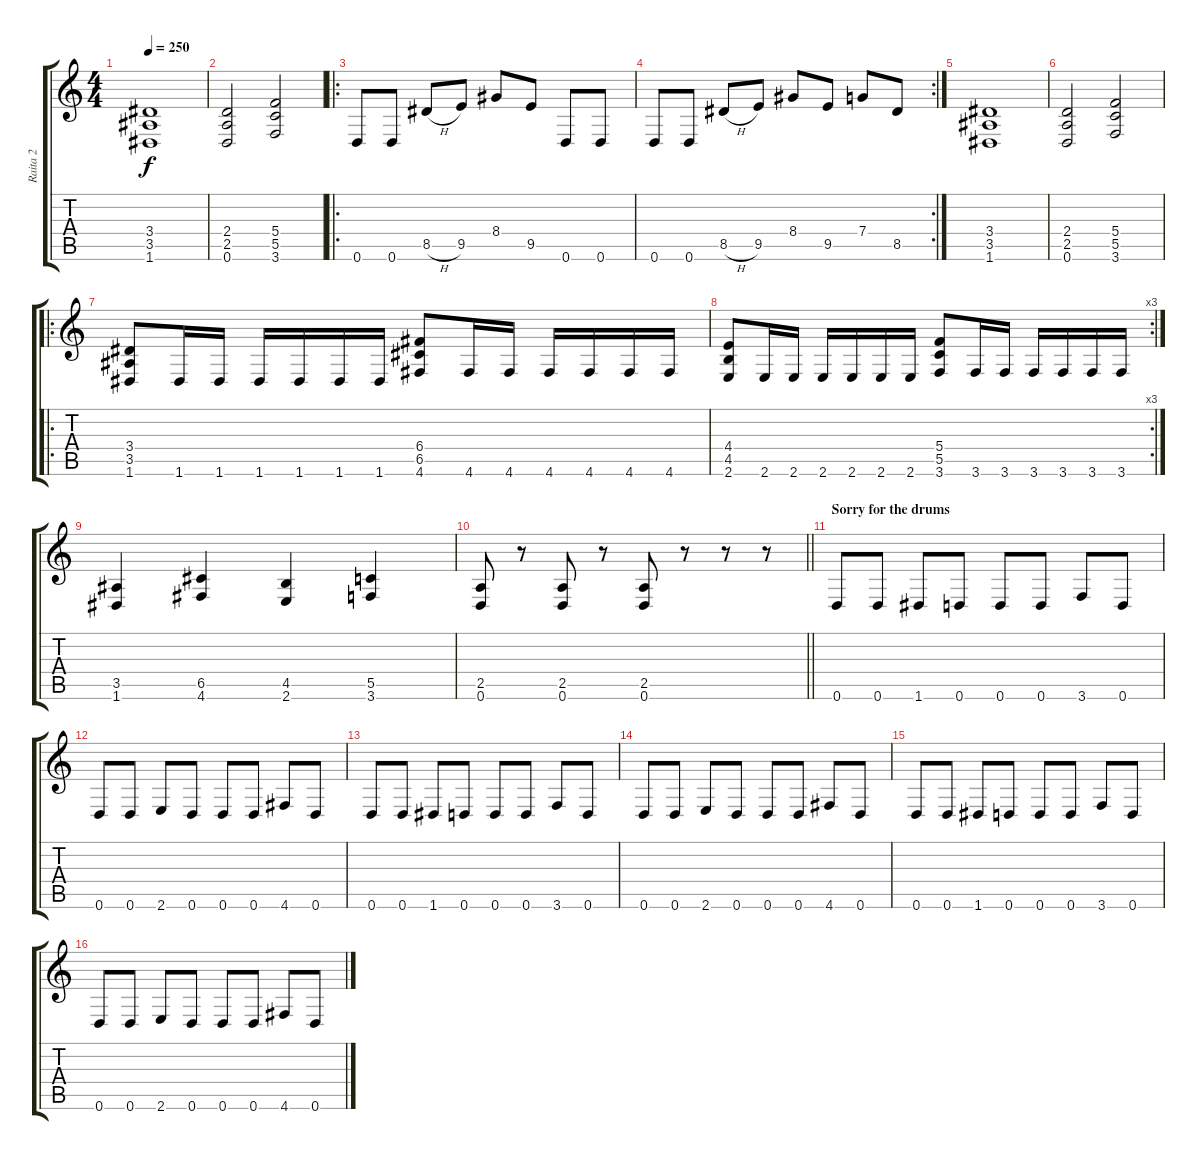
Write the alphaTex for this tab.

\track ("Raita 2" "Raita 2") {instrument distortionguitar}
\staff {score tabs}
\tuning (D4 A3 F3 C3 G2 D2) {hide}
\ts (4 4)
\tempo 250
\clef g2
\ks c
(3.4 3.5 1.6).1{dy f} |
(2.4 2.5 0.6).2 (5.4 5.5 3.6).2 |
\ro
0.6.8 0.6.8 8.5{h}.8 9.5.8 8.4.8 9.5.8 0.6.8 0.6.8 |
\rc 2
0.6.8 0.6.8 8.5{h}.8 9.5.8 8.4.8 9.5.8 7.4.8 8.5.8 |
(3.4 3.5 1.6).1 |
(2.4 2.5 0.6).2 (5.4 5.5 3.6).2 |
\ro
(3.4 3.5 1.6).8 1.6.16 1.6.16 1.6.16 1.6.16 1.6.16 1.6.16 (6.4 6.5 4.6).8 4.6.16 4.6.16 4.6.16 4.6.16 4.6.16 4.6.16 |
\rc 3
(4.4 4.5 2.6).8 2.6.16 2.6.16 2.6.16 2.6.16 2.6.16 2.6.16 (5.4 5.5 3.6).8 3.6.16 3.6.16 3.6.16 3.6.16 3.6.16 3.6.16 |
(3.5 1.6).4 (6.5 4.6).4 (4.5 2.6).4 (5.5 3.6).4 |
\barLineRight lightlight
(2.5 0.6).8 r.8 (2.5 0.6).8 r.8 (2.5 0.6).8 r.8 r.8 r.8 |
\section ("" "Sorry for the drums")
0.6.8 0.6.8 1.6.8 0.6.8 0.6.8 0.6.8 3.6.8 0.6.8 |
0.6.8 0.6.8 2.6.8 0.6.8 0.6.8 0.6.8 4.6.8 0.6.8 |
0.6.8 0.6.8 1.6.8 0.6.8 0.6.8 0.6.8 3.6.8 0.6.8 |
0.6.8 0.6.8 2.6.8 0.6.8 0.6.8 0.6.8 4.6.8 0.6.8 |
0.6.8 0.6.8 1.6.8 0.6.8 0.6.8 0.6.8 3.6.8 0.6.8 |
0.6.8 0.6.8 2.6.8 0.6.8 0.6.8 0.6.8 4.6.8 0.6.8
